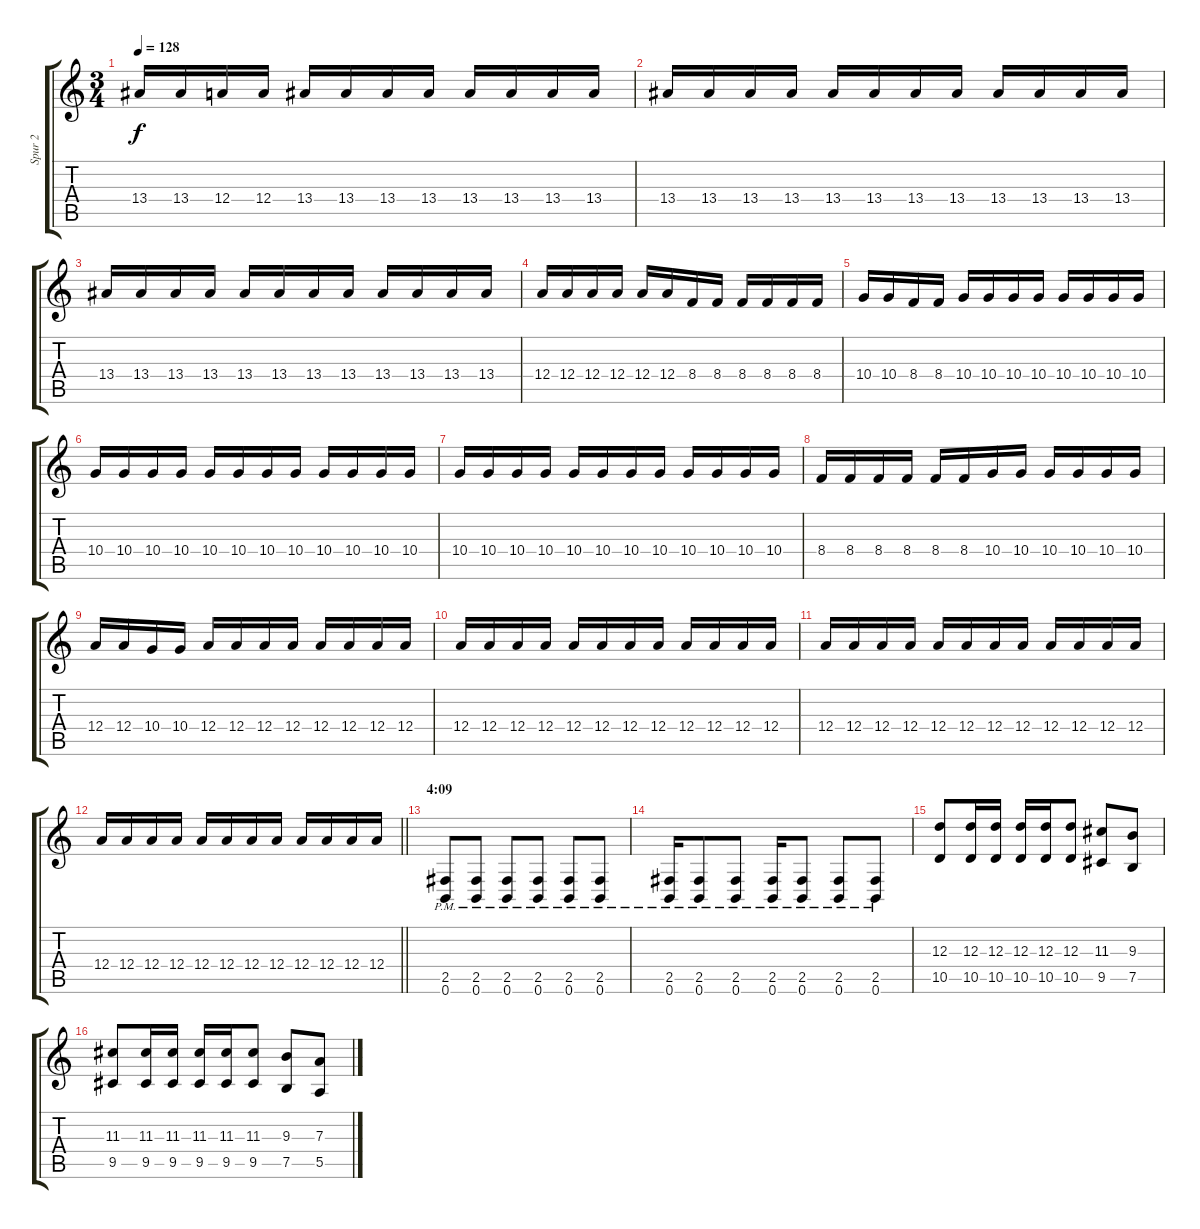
\track ("Spur 2" "Spur 2") {instrument distortionguitar}
\staff {score tabs}
\tuning (B3 Gb3 D3 A2 E2 B1) {hide}
\ts (3 4)
\tempo 128
\clef g2
\ks c
13.4.16{dy f} 13.4.16 12.4.16 12.4.16 13.4.16 13.4.16 13.4.16 13.4.16 13.4.16 13.4.16 13.4.16 13.4.16 |
13.4.16 13.4.16 13.4.16 13.4.16 13.4.16 13.4.16 13.4.16 13.4.16 13.4.16 13.4.16 13.4.16 13.4.16 |
13.4.16 13.4.16 13.4.16 13.4.16 13.4.16 13.4.16 13.4.16 13.4.16 13.4.16 13.4.16 13.4.16 13.4.16 |
12.4.16 12.4.16 12.4.16 12.4.16 12.4.16 12.4.16 8.4.16 8.4.16 8.4.16 8.4.16 8.4.16 8.4.16 |
10.4.16 10.4.16 8.4.16 8.4.16 10.4.16 10.4.16 10.4.16 10.4.16 10.4.16 10.4.16 10.4.16 10.4.16 |
10.4.16 10.4.16 10.4.16 10.4.16 10.4.16 10.4.16 10.4.16 10.4.16 10.4.16 10.4.16 10.4.16 10.4.16 |
10.4.16 10.4.16 10.4.16 10.4.16 10.4.16 10.4.16 10.4.16 10.4.16 10.4.16 10.4.16 10.4.16 10.4.16 |
8.4.16 8.4.16 8.4.16 8.4.16 8.4.16 8.4.16 10.4.16 10.4.16 10.4.16 10.4.16 10.4.16 10.4.16 |
12.4.16 12.4.16 10.4.16 10.4.16 12.4.16 12.4.16 12.4.16 12.4.16 12.4.16 12.4.16 12.4.16 12.4.16 |
12.4.16 12.4.16 12.4.16 12.4.16 12.4.16 12.4.16 12.4.16 12.4.16 12.4.16 12.4.16 12.4.16 12.4.16 |
12.4.16 12.4.16 12.4.16 12.4.16 12.4.16 12.4.16 12.4.16 12.4.16 12.4.16 12.4.16 12.4.16 12.4.16 |
\barLineRight lightlight
12.4.16 12.4.16 12.4.16 12.4.16 12.4.16 12.4.16 12.4.16 12.4.16 12.4.16 12.4.16 12.4.16 12.4.16 |
\section ("" "4:09")
(2.5{pm} 0.6{pm}).8 (2.5{pm} 0.6{pm}).8 (2.5{pm} 0.6{pm}).8 (2.5{pm} 0.6{pm}).8 (2.5{pm} 0.6{pm}).8 (2.5{pm} 0.6{pm}).8 |
(2.5{pm} 0.6{pm}).16 (2.5{pm} 0.6{pm}).8 (2.5{pm} 0.6{pm}).8 (2.5{pm} 0.6{pm}).16 (2.5{pm} 0.6{pm}).8 (2.5{pm} 0.6{pm}).8 (2.5{pm} 0.6{pm}).8 |
(12.3 10.5).8 (12.3 10.5).16 (12.3 10.5).16 (12.3 10.5).16 (12.3 10.5).16 (12.3 10.5).8 (11.3 9.5).8 (9.3 7.5).8 |
(11.3 9.5).8 (11.3 9.5).16 (11.3 9.5).16 (11.3 9.5).16 (11.3 9.5).16 (11.3 9.5).8 (9.3 7.5).8 (7.3 5.5).8
